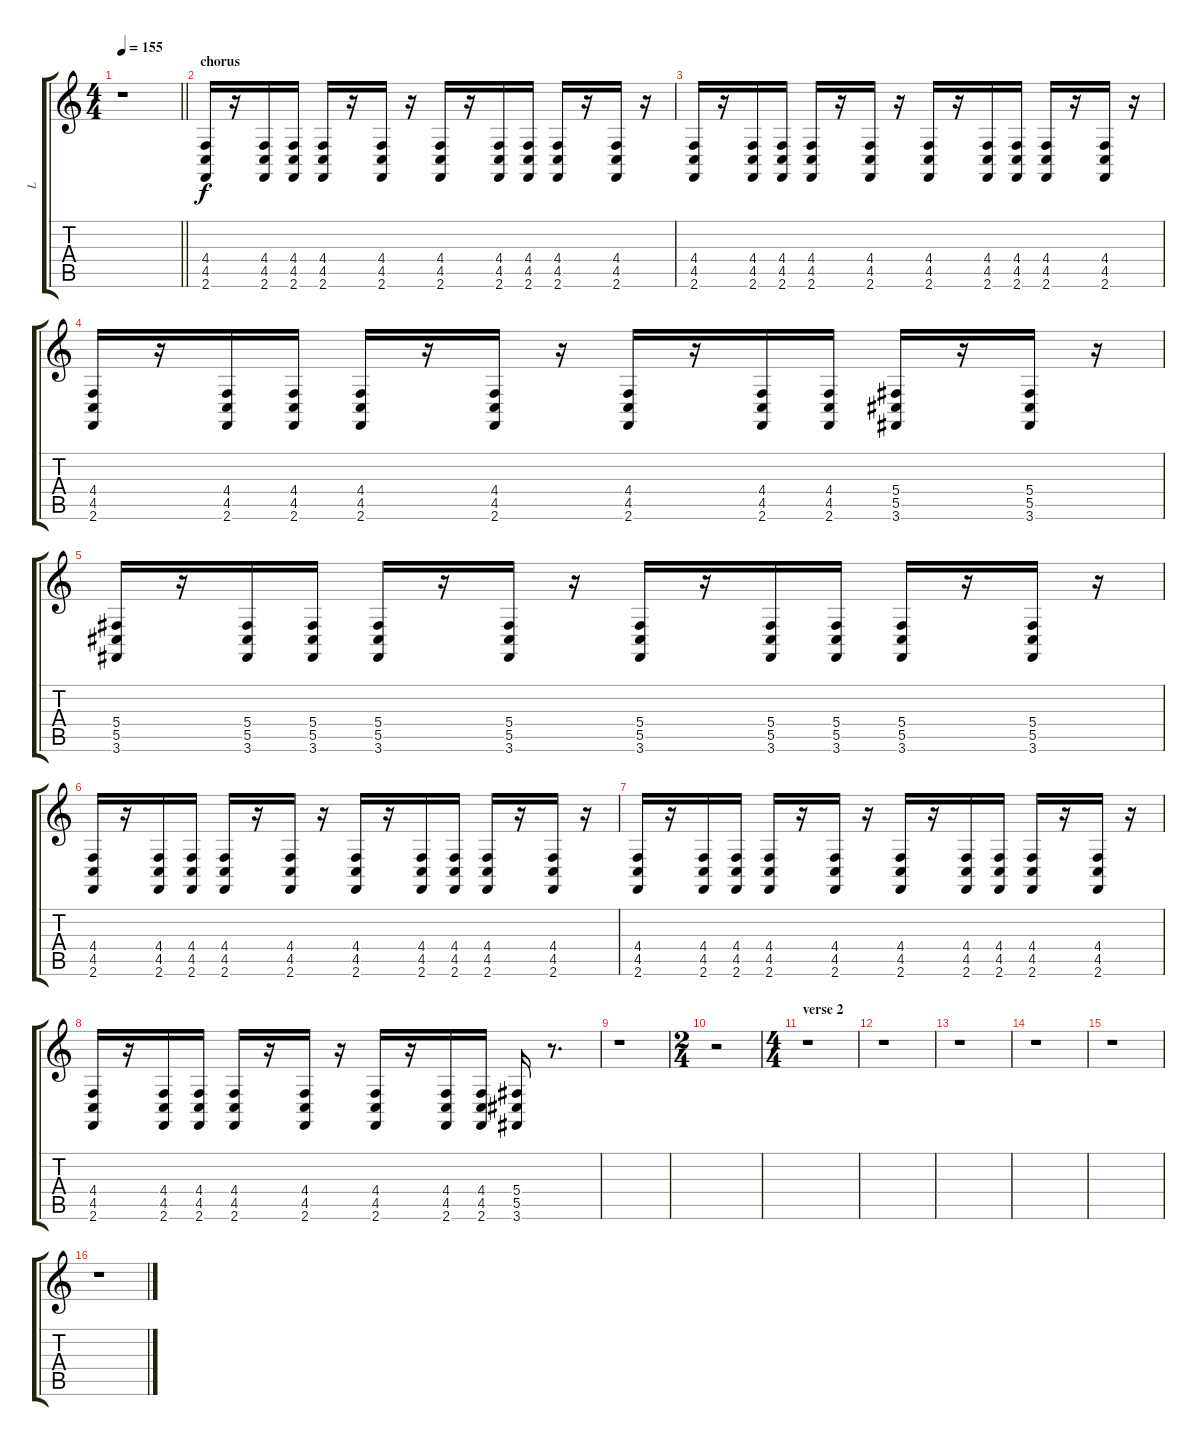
\track ("L" "L") {instrument electricpiano2}
\staff {score tabs}
\tuning (Eb4 Bb3 Gb3 Db3 Ab2 Eb2) {hide}
\ts (4 4)
\tempo 155
\clef g2
\barLineRight lightlight
\ks c
r.1{dy f} |
\section ("" "chorus")
(4.4 4.5 2.6).16 r.16 (4.4 4.5 2.6).16 (4.4 4.5 2.6).16 (4.4 4.5 2.6).16 r.16 (4.4 4.5 2.6).16 r.16 (4.4 4.5 2.6).16 r.16 (4.4 4.5 2.6).16 (4.4 4.5 2.6).16 (4.4 4.5 2.6).16 r.16 (4.4 4.5 2.6).16 r.16 |
(4.4 4.5 2.6).16 r.16 (4.4 4.5 2.6).16 (4.4 4.5 2.6).16 (4.4 4.5 2.6).16 r.16 (4.4 4.5 2.6).16 r.16 (4.4 4.5 2.6).16 r.16 (4.4 4.5 2.6).16 (4.4 4.5 2.6).16 (4.4 4.5 2.6).16 r.16 (4.4 4.5 2.6).16 r.16 |
(4.4 4.5 2.6).16 r.16 (4.4 4.5 2.6).16 (4.4 4.5 2.6).16 (4.4 4.5 2.6).16 r.16 (4.4 4.5 2.6).16 r.16 (4.4 4.5 2.6).16 r.16 (4.4 4.5 2.6).16 (4.4 4.5 2.6).16 (5.4 5.5 3.6).16 r.16 (5.4 5.5 3.6).16 r.16 |
(5.4 5.5 3.6).16 r.16 (5.4 5.5 3.6).16 (5.4 5.5 3.6).16 (5.4 5.5 3.6).16 r.16 (5.4 5.5 3.6).16 r.16 (5.4 5.5 3.6).16 r.16 (5.4 5.5 3.6).16 (5.4 5.5 3.6).16 (5.4 5.5 3.6).16 r.16 (5.4 5.5 3.6).16 r.16 |
(4.4 4.5 2.6).16 r.16 (4.4 4.5 2.6).16 (4.4 4.5 2.6).16 (4.4 4.5 2.6).16 r.16 (4.4 4.5 2.6).16 r.16 (4.4 4.5 2.6).16 r.16 (4.4 4.5 2.6).16 (4.4 4.5 2.6).16 (4.4 4.5 2.6).16 r.16 (4.4 4.5 2.6).16 r.16 |
(4.4 4.5 2.6).16 r.16 (4.4 4.5 2.6).16 (4.4 4.5 2.6).16 (4.4 4.5 2.6).16 r.16 (4.4 4.5 2.6).16 r.16 (4.4 4.5 2.6).16 r.16 (4.4 4.5 2.6).16 (4.4 4.5 2.6).16 (4.4 4.5 2.6).16 r.16 (4.4 4.5 2.6).16 r.16 |
(4.4 4.5 2.6).16 r.16 (4.4 4.5 2.6).16 (4.4 4.5 2.6).16 (4.4 4.5 2.6).16 r.16 (4.4 4.5 2.6).16 r.16 (4.4 4.5 2.6).16 r.16 (4.4 4.5 2.6).16 (4.4 4.5 2.6).16 (5.4 5.5 3.6).16 r.8{d} |
r.1 |
\ts (2 4)
r.2 |
\ts (4 4)
\section ("" "verse 2")
r.1 |
r.1 |
r.1 |
r.1 |
r.1 |
r.1
